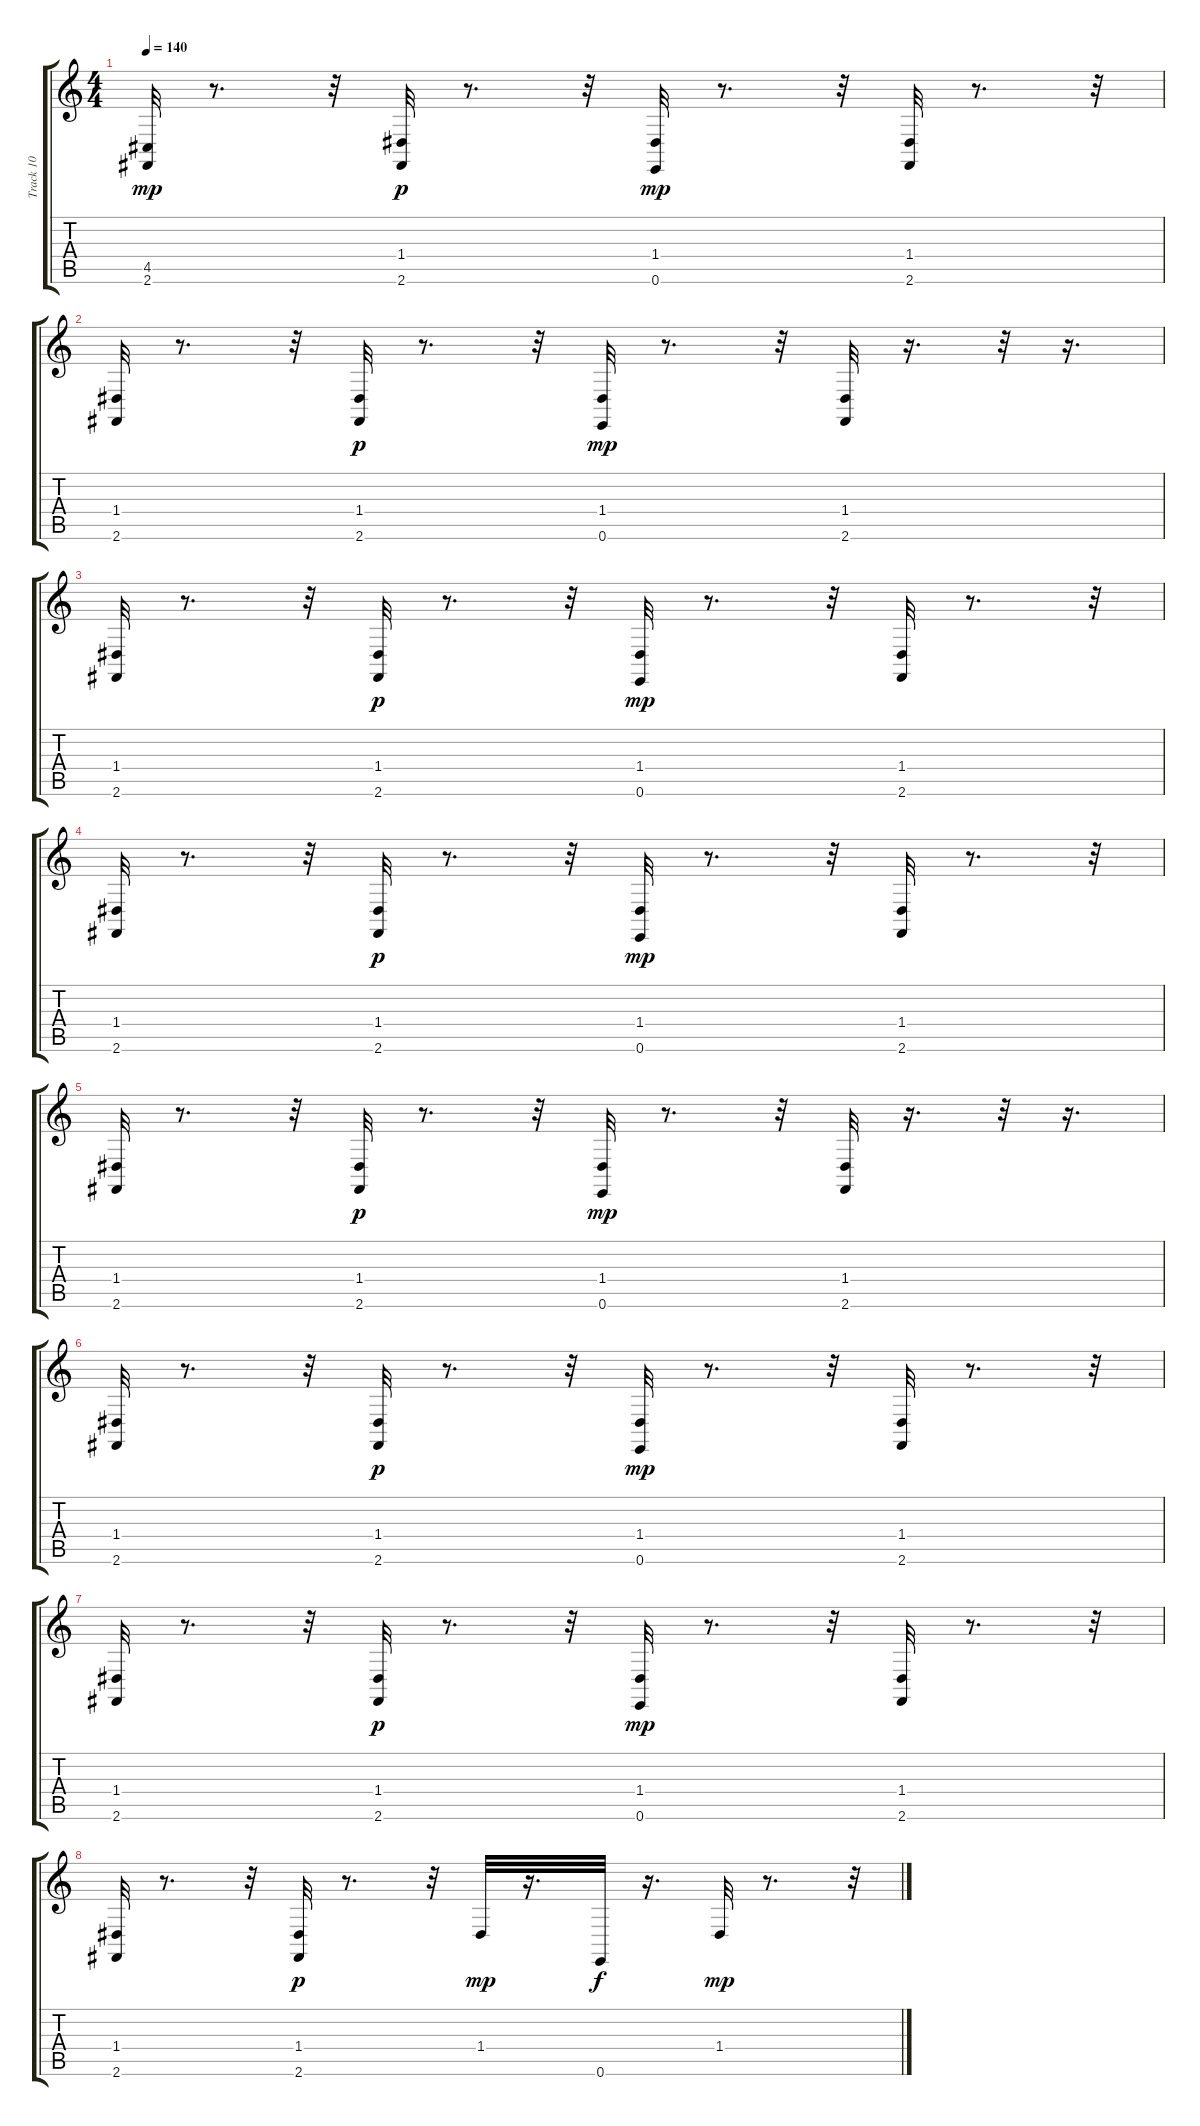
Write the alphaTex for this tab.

\track ("Track 10" "Track 10") {instrument celesta}
\staff {score tabs}
\tuning (E4 B3 G3 D3 A2 E2) {hide}
\ts (4 4)
\tempo 140
\clef g2
\ks c
(4.5 2.6).32{dy mp} r.8{d} r.32 (1.4 2.6).32{dy p} r.8{d} r.32 (1.4 0.6).32{dy mp} r.8{d} r.32 (1.4 2.6).32 r.8{d} r.32 |
(1.4 2.6).32 r.8{d} r.32 (1.4 2.6).32{dy p} r.8{d} r.32 (1.4 0.6).32{dy mp} r.8{d} r.32 (1.4 2.6).32 r.16{d} r.32 r.16{d} |
(1.4 2.6).32 r.8{d} r.32 (1.4 2.6).32{dy p} r.8{d} r.32 (1.4 0.6).32{dy mp} r.8{d} r.32 (1.4 2.6).32 r.8{d} r.32 |
(1.4 2.6).32 r.8{d} r.32 (1.4 2.6).32{dy p} r.8{d} r.32 (1.4 0.6).32{dy mp} r.8{d} r.32 (1.4 2.6).32 r.8{d} r.32 |
(1.4 2.6).32 r.8{d} r.32 (1.4 2.6).32{dy p} r.8{d} r.32 (1.4 0.6).32{dy mp} r.8{d} r.32 (1.4 2.6).32 r.16{d} r.32 r.16{d} |
(1.4 2.6).32 r.8{d} r.32 (1.4 2.6).32{dy p} r.8{d} r.32 (1.4 0.6).32{dy mp} r.8{d} r.32 (1.4 2.6).32 r.8{d} r.32 |
(1.4 2.6).32 r.8{d} r.32 (1.4 2.6).32{dy p} r.8{d} r.32 (1.4 0.6).32{dy mp} r.8{d} r.32 (1.4 2.6).32 r.8{d} r.32 |
(1.4 2.6).32 r.8{d} r.32 (1.4 2.6).32{dy p} r.8{d} r.32 1.4.32{dy mp} r.16{d} 0.6.32{dy f} r.16{d} 1.4.32{dy mp} r.8{d} r.32
